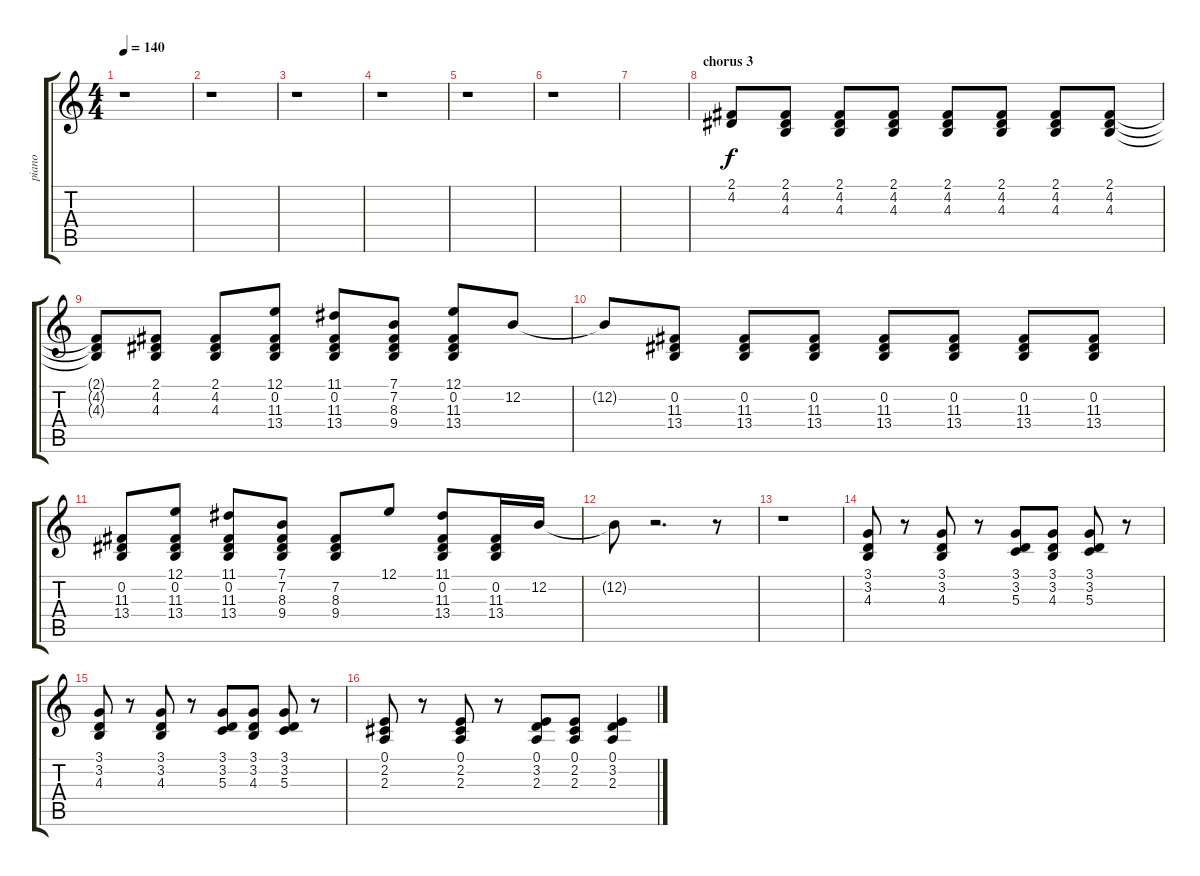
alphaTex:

\track ("piano" "piano") {instrument honkytonkpiano}
\staff {score tabs}
\tuning (E4 B3 G3 D3 A2 E2) {hide}
\ts (4 4)
\tempo 140
\clef g2
\ks c
r.1{dy f} |
r.1 |
r.1 |
r.1 |
r.1 |
r.1 |
|
\section ("" "chorus 3")
(2.1 4.2).8 (2.1 4.2 4.3).8 (2.1 4.2 4.3).8 (2.1 4.2 4.3).8 (2.1 4.2 4.3).8 (2.1 4.2 4.3).8 (2.1 4.2 4.3).8 (2.1 4.2 4.3).8 |
(2.1{t} 4.2{t} 4.3{t}).8 (2.1 4.2 4.3).8 (2.1 4.2 4.3).8 (12.1 0.2 11.3 13.4).8 (11.1 0.2 11.3 13.4).8 (7.1 7.2 8.3 9.4).8 (12.1 0.2 11.3 13.4).8 12.2.8 |
12.2{t}.8 (0.2 11.3 13.4).8 (0.2 11.3 13.4).8 (0.2 11.3 13.4).8 (0.2 11.3 13.4).8 (0.2 11.3 13.4).8 (0.2 11.3 13.4).8 (0.2 11.3 13.4).8 |
(0.2 11.3 13.4).8 (12.1 0.2 11.3 13.4).8 (11.1 0.2 11.3 13.4).8 (7.1 7.2 8.3 9.4).8 (7.2 8.3 9.4).8 12.1.8 (11.1 0.2 11.3 13.4).8 (0.2 11.3 13.4).16 12.2.16 |
12.2{t}.8 r.2{d} r.8 |
r.1 |
(3.1 3.2 4.3).8 r.8 (3.1 3.2 4.3).8 r.8 (3.1 3.2 5.3).8 (3.1 3.2 4.3).8 (3.1 3.2 5.3).8 r.8 |
(3.1 3.2 4.3).8 r.8 (3.1 3.2 4.3).8 r.8 (3.1 3.2 5.3).8 (3.1 3.2 4.3).8 (3.1 3.2 5.3).8 r.8 |
(0.1 2.2 2.3).8 r.8 (0.1 2.2 2.3).8 r.8 (0.1 3.2 2.3).8 (0.1 2.2 2.3).8 (0.1 3.2 2.3).4
